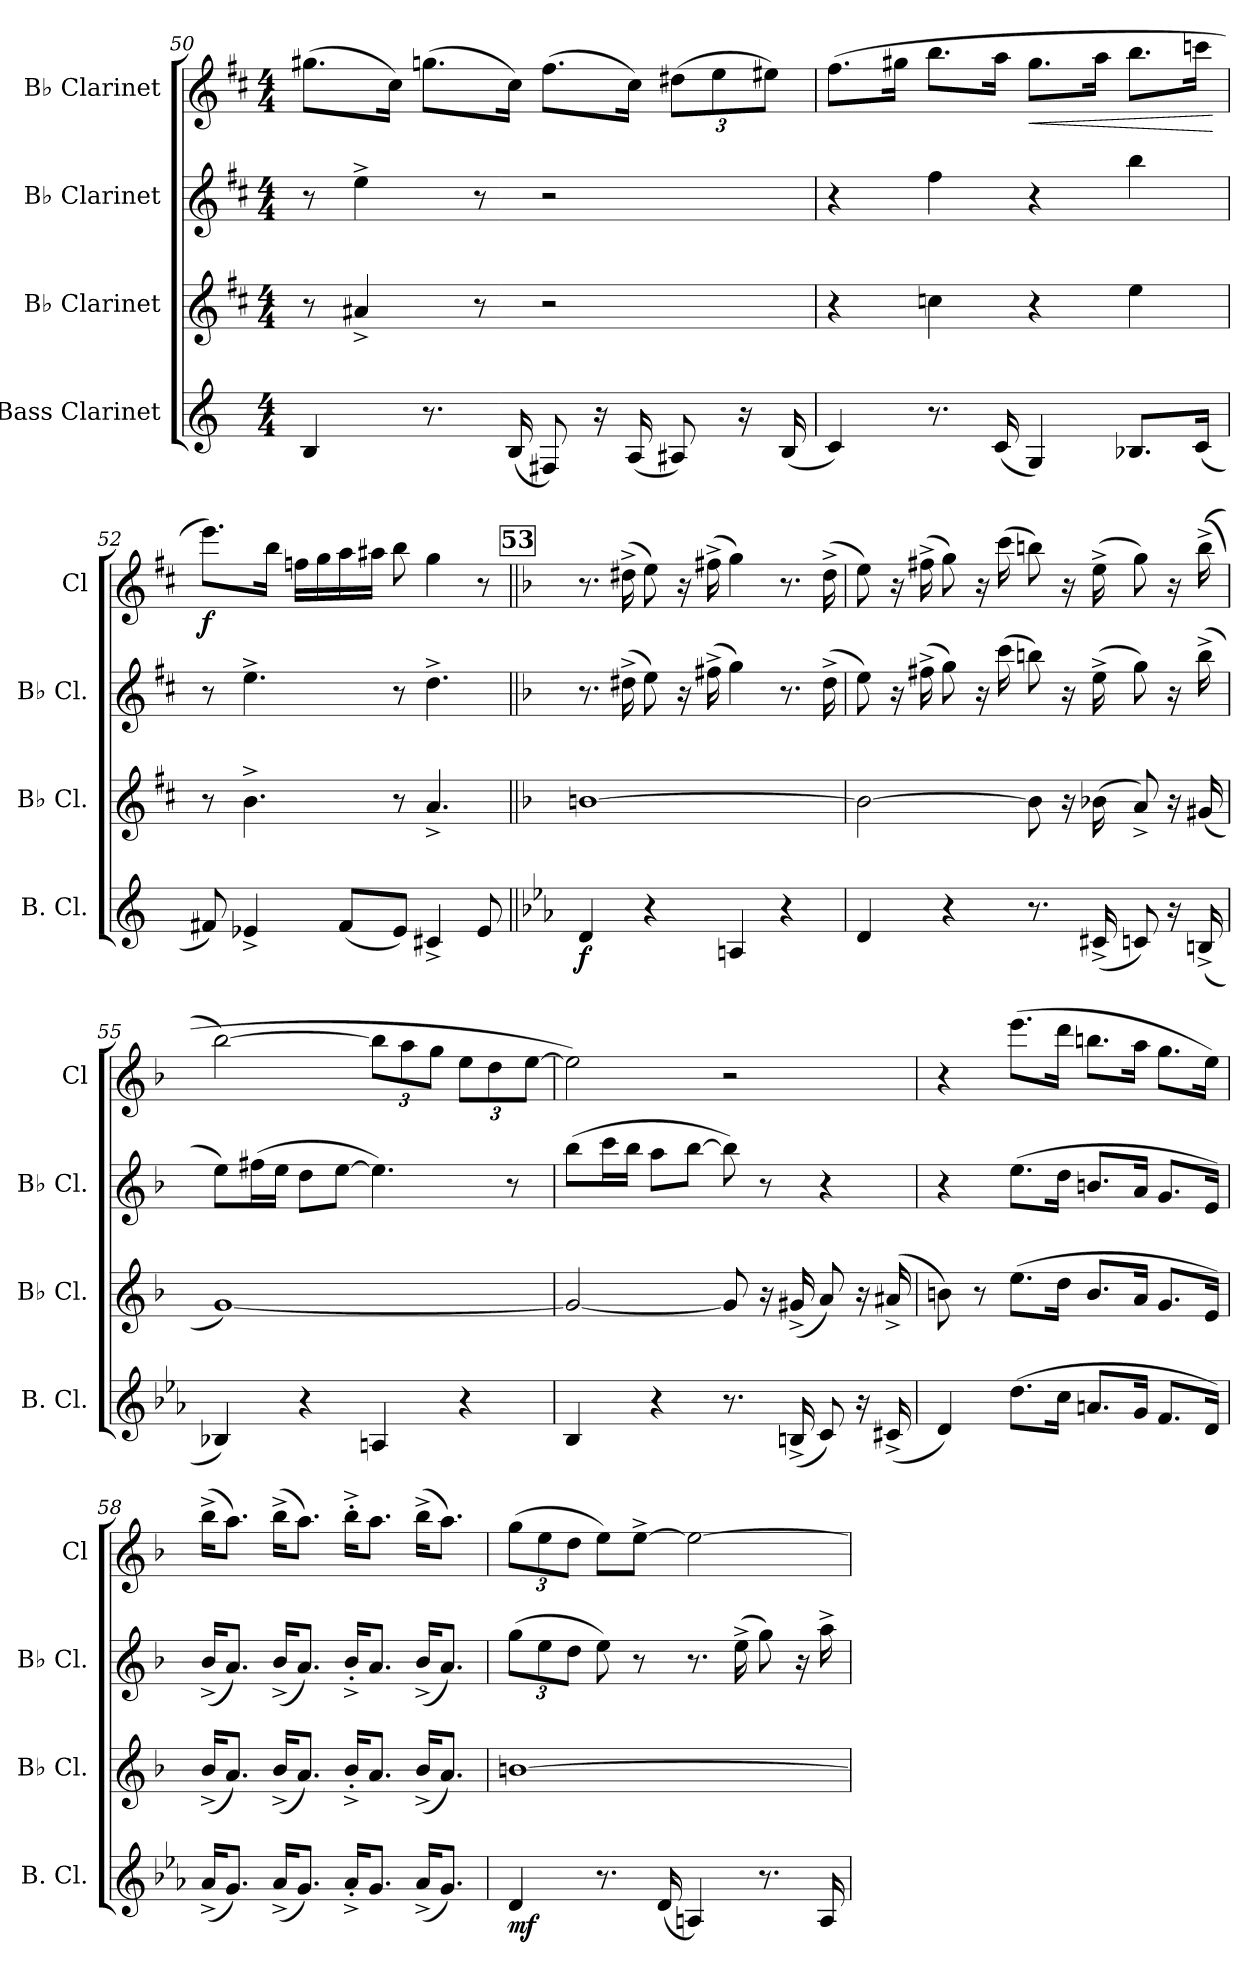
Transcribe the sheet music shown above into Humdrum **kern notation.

**kern	**dynam	**kern	**kern	**kern	**dynam
*part4	*part4	*part3	*part2	*part1	*part1
*staff4	*staff4	*staff3	*staff2	*staff1	*staff1
*I"Bass Clarinet	*	*I"B♭ Clarinet	*I"B♭ Clarinet	*I"B♭ Clarinet	*
*I'B. Cl.	*	*I'B♭ Cl.	*I'B♭ Cl.	*I'Cl	*
!!LO:LB:g=z
*clefG2	*	*clefG2	*clefG2	*clefG2	*
*ITrd8c14	*	*ITrd1c2	*ITrd1c2	*ITrd1c2	*
*k[]	*	*k[]	*k[]	*k[]	*
*M4/4	*	*M4/4	*M4/4	*M4/4	*
=50	=50	=50	=50	=50	=50
4BB/	.	8r	8r	(8.ff#X\L	.
.	.	4g#X^/	4dd^\	.	.
.	.	.	.	16b\Jk)	.
8.r	.	.	.	(8.ffn\L	.
.	.	8r	8r	.	.
(16BB/	.	.	.	16b\Jk)	.
8FF#X/)	.	2r	2r	(8.ee\L	.
16r	.	.	.	.	.
(16AA/	.	.	.	16b\Jk)	.
*	*	*	*	*Xbrackettup	*
8AA#X/)	.	.	.	(12cc#X\L	.
.	.	.	.	12dd\	.
16r	.	.	.	.	.
.	.	.	.	12dd#X\J)	.
(16BB/	.	.	.	.	.
=51	=51	=51	=51	=51	=51
4C/)	.	4r	4r	(8.ee\L	.
.	.	.	.	16ff#X\Jk	.
8.r	.	4b-X\	4ee\	8.aa\L	.
(16C/	.	.	.	16gg\Jk	.
!	!	!	!	!	!LO:HP:b
4GG/)	.	4r	4r	8.ff#\L	<
.	.	.	.	16gg\Jk	.
8.BB-X/L	.	4dd\	4aa\	8.aa\L	.
(16C/Jk	.	.	.	16bb-X\Jk	.
.	.	.	.	.	[
!!LO:PB:g=z
=52	=52	=52	=52	=52	=52
!	!	!	!	!	!LO:DY:b
8F#X/)	.	8r	8r	8.ddd\L)	f
4E-X^/	.	4.a^\	4.dd^\	.	.
.	.	.	.	16aa\Jk	.
.	.	.	.	16ee-X\LL	.
.	.	.	.	16ff\	.
(8F#/L	.	.	.	16gg\	.
.	.	.	.	16gg#X\JJ	.
8E-/J)	.	8r	8r	8aa\	.
4C#X^/	.	4.g^/	4.cc^\	4ff\	.
8E-/	.	.	.	8r	.
!!LO:REH:place=s1:a:B:fs=14:t=53
=53||	=53||	=53||	=53||	=53||	=53||
*k[b-e-a-]	*	*k[b-e-a-]	*k[b-e-a-]	*k[b-e-a-]	*
!	!LO:DY:b	!	!	!	!
4D/	f	[1an	8.r	8.r	.
.	.	.	(16cc#X^\	(16cc#X^\	.
4r	.	.	8dd\)	8dd\)	.
.	.	.	16r	16r	.
.	.	.	(16een^\	(16een^\	.
4AAn/	.	.	4ff\)	4ff\)	.
4r	.	.	8.r	8.r	.
.	.	.	(16cc#^\	(16cc#^\	.
!!LO:LB:g=z
=54	=54	=54	=54	=54	=54
4D/	.	2a\_	8dd\)	8dd\)	.
.	.	.	16r	16r	.
.	.	.	(16een^\	(16een^\	.
4r	.	.	8ff\)	8ff\)	.
.	.	.	16r	16r	.
.	.	.	(16bb-\	(16bb-\	.
8.r	.	8a\]	8aan\)	8aan\)	.
.	.	16r	16r	16r	.
(16C#X^/	.	(16a-X\	(16dd^\	(16dd^\	.
8Cn/)	.	8g^/)	8ff\)	8ff\)	.
16r	.	16r	16r	16r	.
(16BBn^/	.	(16f#X/	(16aa^\	((16aa^\	.
=55	=55	=55	=55	=55	=55
4BB-X/)	.	[1f)	8dd\L)	[2aa-\)	.
.	.	.	(16een\L	.	.
.	.	.	16dd\JJ	.	.
4r	.	.	8cc\L	.	.
.	.	.	[8dd\J	.	.
4AAn/	.	.	4.dd\])	12aa-\L]	.
.	.	.	.	12gg\	.
.	.	.	.	12ff\J	.
4r	.	.	.	12dd\L	.
.	.	.	.	12cc\	.
.	.	.	8r	.	.
.	.	.	.	[12dd\J	.
!!LO:LB:g=z
=56	=56	=56	=56	=56	=56
4BB-/	.	2f/_	(8aa-\L	2dd\])	.
.	.	.	16bb-\L	.	.
.	.	.	16aa-\JJ	.	.
4r	.	.	8gg\L	.	.
.	.	.	[8aa-\J	.	.
8.r	.	8f/]	8aa-\])	2r	.
.	.	16r	8r	.	.
(16BBn^/	.	(16f#X^/	.	.	.
8C/)	.	8g/)	4r	.	.
16r	.	16r	.	.	.
(16C#X^/	.	(16g#X^/	.	.	.
=57	=57	=57	=57	=57	=57
4D/)	.	8an\)	4r	4r	.
.	.	8r	.	.	.
(8.d\L	.	(8.dd\L	(8.dd\L	(8.ddd\L	.
16c\Jk	.	16cc\Jk	16cc\Jk	16ccc\Jk	.
8.An/L	.	8.a/L	8.an/L	8.aan\L	.
16G/Jk	.	16g/Jk	16g/Jk	16gg\Jk	.
8.F/L	.	8.f/L	8.f/L	8.ff\L	.
16D/Jk)	.	16d/Jk)	16d/Jk)	16dd\Jk)	.
=58	=58	=58	=58	=58	=58
(16A-^/KL	.	(16a-^/KL	(16a-^/KL	(16aa-^\KL	.
8.G/J)	.	8.g/J)	8.g/J)	8.gg\J)	.
(16A-^/KL	.	(16a-^/KL	(16a-^/KL	(16aa-^\KL	.
8.G/J)	.	8.g/J)	8.g/J)	8.gg\J)	.
16A-^'/KL	.	16a-^'/KL	16a-^'/KL	16aa-^'\KL	.
8.G/J	.	8.g/J	8.g/J	8.gg\J	.
(16A-^/KL	.	(16a-^/KL	(16a-^/KL	(16aa-^\KL	.
8.G/J)	.	8.g/J)	8.g/J)	8.gg\J)	.
!!LO:PB:g=z
=59	=59	=59	=59	=59	=59
*	*	*	*Xbrackettup	*	*
!	!LO:DY:b	!	!	!	!
4D/	mf	[1an	(12ff\L	(12ff\L	.
.	.	.	12dd\	12dd\	.
.	.	.	12cc\J	12cc\J	.
8.r	.	.	8dd\)	8dd\L)	.
.	.	.	8r	[8dd^\J	.
(16D/	.	.	.	.	.
4AAn/)	.	.	8.r	2dd\_	.
.	.	.	(16dd^\	.	.
8.r	.	.	8ff\)	.	.
.	.	.	16r	.	.
16AA/	.	.	16gg^\	.	.
=	=	=	=	=	=
*-	*-	*-	*-	*-	*-
